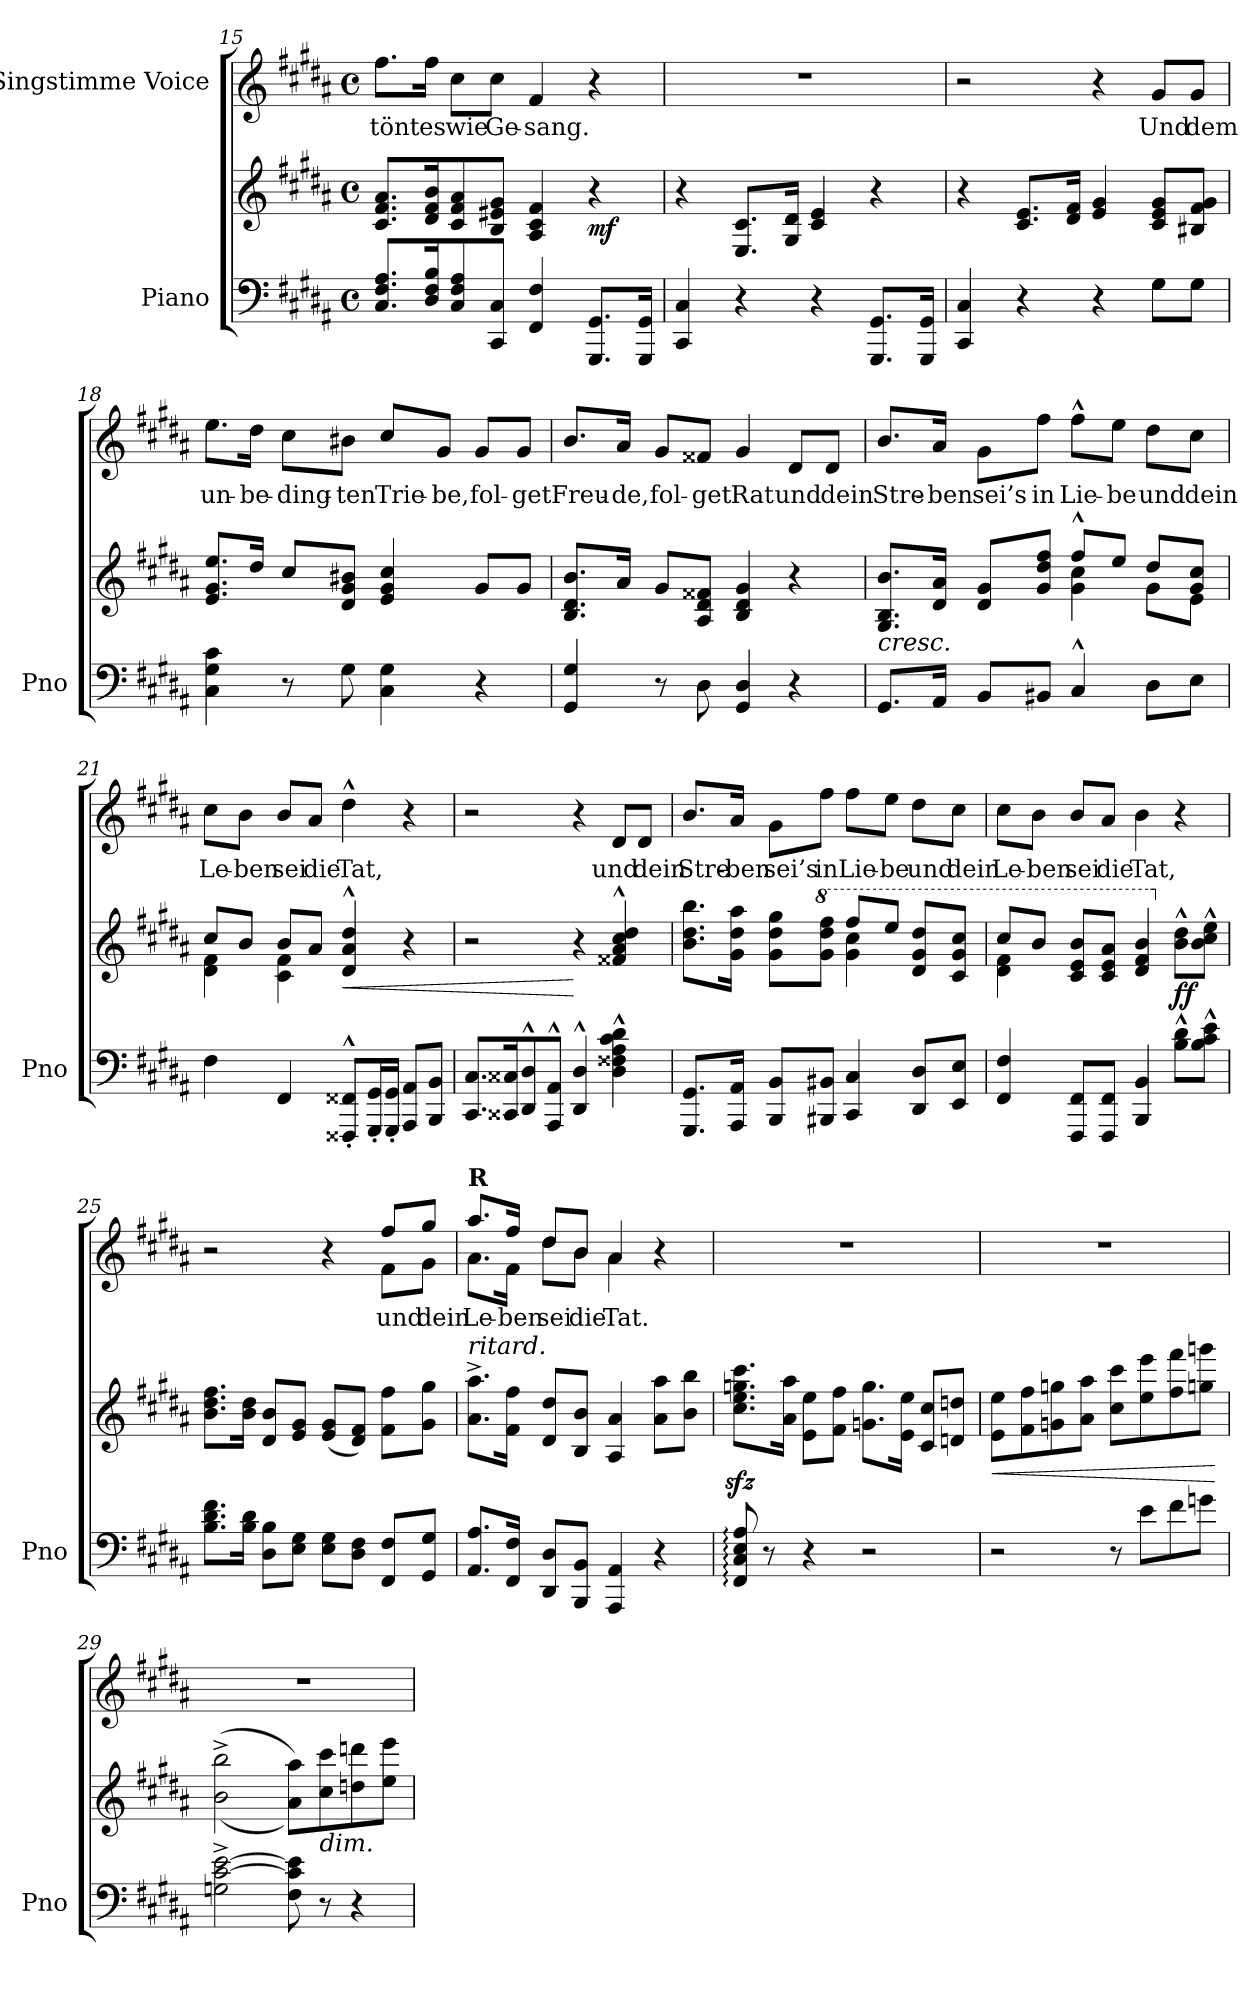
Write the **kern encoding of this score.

**kern	**kern	**dynam	**kern	**text
*part2	*part2	*part2	*part1	*part1
*staff3	*staff2	*staff2/3	*staff1	*staff1
*I"Piano	*	*	*I"Singstimme Voice	*
*I'Pno	*	*	*	*
*clefF4	*clefG2	*	*clefG2	*
*k[f#c#g#d#a#]	*k[f#c#g#d#a#]	*	*k[f#c#g#d#a#]	*
*M4/4	*M4/4	*	*M4/4	*
*met(c)	*met(c)	*	*met(c)	*
=15	=15	=15	=15	=15
!	!	!	!	!LO:LY:b
8.C#/ 8.F#/ 8.A#/L	8.c#/ 8.f#/ 8.a#/L	.	8.ff#\L	-tönt
!	!	!	!	!LO:LY:b
16D#/ 16F#/ 16B/K	16d#/ 16f#/ 16b/K	.	16ff#\Jk	es
!	!	!	!	!LO:LY:b
8C#/ 8F#/ 8A#/	8c#/ 8f#/ 8a#/	.	8cc#\L	wie
!	!	!	!	!LO:LY:b
8CC#/ 8C#/J	8B/ 8e#X/ 8g#/J	.	8cc#\J	Ge-
!	!	!	!	!LO:LY:b
4FF#/ 4F#/	4A#/ 4c#/ 4f#/	.	4f#/	-sang.
!	!	!LO:DY:b	!	!
8.GGG#/ 8.GG#/L	4r	mf	4r	.
16GGG#/ 16GG#/Jk	.	.	.	.
=16	=16	=16	=16	=16
4CC#/ 4C#/	4r	.	1r	.
4r	8.E/ 8.c#/L	.	.	.
.	16G#/ 16d#/Jk	.	.	.
4r	4c#/ 4e/	.	.	.
8.GGG#/ 8.GG#/L	4r	.	.	.
16GGG#/ 16GG#/Jk	.	.	.	.
=17	=17	=17	=17	=17
4CC#/ 4C#/	4r	.	2r	.
4r	8.c#/ 8.e/L	.	.	.
.	16d#/ 16f#/Jk	.	.	.
4r	4e/ 4g#/	.	4r	.
!	!	!	!	!LO:LY:b
8G#\L	8c#/ 8e/ 8g#/L	.	8g#/L	Und
!	!	!	!	!LO:LY:b
8G#\J	8B#X/ 8f#/ 8g#/J	.	8g#/J	dem
!!LO:LB:g=z
=18	=18	=18	=18	=18
!	!	!	!	!LO:LY:b
4C#\ 4G#\ 4c#\	8.e/ 8.g#/ 8.ee/L	.	8.ee\L	un-
!	!	!	!	!LO:LY:b
.	16dd#/Jk	.	16dd#\Jk	-be-
!	!	!	!	!LO:LY:b
8r	8cc#/L	.	8cc#\L	-ding-
!	!	!	!	!LO:LY:b
8G#\	8d#/ 8g#/ 8b#X/J	.	8b#X\J	-ten
!	!	!	!	!LO:LY:b
4C#\ 4G#\	4e/ 4g#/ 4cc#/	.	8cc#/L	Trie-
!	!	!	!	!LO:LY:b
.	.	.	8g#/J	-be,
!	!	!	!	!LO:LY:b
4r	8g#/L	.	8g#/L	fol-
!	!	!	!	!LO:LY:b
.	8g#/J	.	8g#/J	-get
=19	=19	=19	=19	=19
!	!	!	!	!LO:LY:b
4GG#/ 4G#/	8.B/ 8.d#/ 8.b/L	.	8.b/L	Freu-
!	!	!	!	!LO:LY:b
.	16a#/Jk	.	16a#/Jk	-de,
!	!	!	!	!LO:LY:b
8r	8g#/L	.	8g#/L	fol-
!	!	!	!	!LO:LY:b
8D#\	8A#/ 8d#/ 8f##X/J	.	8f##X/J	-get
!	!	!	!	!LO:LY:b
4GG#/ 4D#/	4B/ 4d#/ 4g#/	.	4g#/	Rat
!	!	!	!	!LO:LY:b
4r	4r	.	8d#/L	und
!	!	!	!	!LO:LY:b
.	.	.	8d#/J	dein
=20	=20	=20	=20	=20
*	*^	*	*	*
!	!LO:TX:b:i:t=cresc.	!	!	!	!
!	!	!	!	!	!LO:LY:b
8.GG#/L	8.G#/ 8.B/ 8.b/L	2ryy	.	8.b/L	Stre-
!	!	!	!	!	!LO:LY:b
16AA#/Jk	16d#/ 16a#/Jk	.	.	16a#/Jk	-ben
!	!	!	!	!	!LO:LY:b
8BB/L	8d#/ 8g#/L	.	.	8g#\L	sei’s
!	!	!	!	!	!LO:LY:b
8BB#X/J	8g#/ 8dd#/ 8ff#/J	.	.	8ff#\J	in
!	!	!	!	!	!LO:LY:b
4C#^^/	8ff#^^/L	4g#\ 4cc#\	.	8ff#^^\L	Lie-
!	!	!	!	!	!LO:LY:b
.	8ee/J	.	.	8ee\J	-be
!	!	!	!	!	!LO:LY:b
8D#\L	8dd#/L	8g#\L	.	8dd#\L	und
!	!	!	!	!	!LO:LY:b
8E\J	8g#/ 8cc#/J	8e\J	.	8cc#\J	dein
!!LO:LB:g=z
=21	=21	=21	=21	=21	=21
!	!	!	!	!	!LO:LY:b
4F#\	8cc#/L	4d#\ 4f#\	.	8cc#\L	Le-
!	!	!	!	!	!LO:LY:b
.	8b/J	.	.	8b\J	-ben
!	!	!	!	!	!LO:LY:b
4FF#/	8b/L	4c#\ 4f#\	.	8b/L	sei
!	!	!	!	!	!LO:LY:b
.	8a#/J	.	.	8a#/J	die
!	!	!	!LO:HP:b	!	!LO:LY:b
8FFF##X/'^^ 8FF##X/'^^L	4d#/^^ 4a#/^^ 4dd#/^^	2ryy	<	4dd#^^\	Tat,
16GGG#/' 16GG#/'L	.	.	.	.	.
16GGG#/' 16GG#/'JJ	.	.	.	.	.
8AAA#/ 8AA#/L	4r	.	.	4r	.
8BBB/ 8BB/J	.	.	.	.	.
*	*v	*v	*	*	*
=22	=22	=22	=22	=22
8.CC#/ 8.C#/L	2r	.	2r	.
16CC##X/ 16C##X/K	.	.	.	.
8DD#/^^ 8D#/^^	.	.	.	.
8AAA#/^^ 8AA#/^^J	.	.	.	.
4DD#/^^ 4D#/^^	4r	[	4r	.
!	!	!	!	!LO:LY:b
4D#\^^ 4F##X\^^ 4A#\^^ 4c#\^^ 4d#\^^	4f##X/^^ 4a#/^^ 4cc#/^^ 4dd#/^^	.	8d#/L	und
!	!	!	!	!LO:LY:b
.	.	.	8d#/J	dein
=23	=23	=23	=23	=23
*	*^	*	*	*
!	!	!	!	!	!LO:LY:b
8.GGG#/ 8.GG#/L	8.b\ 8.dd#\ 8.bb\L	2ryy	.	8.b/L	Stre-
!	!	!	!	!	!LO:LY:b
16AAA#/ 16AA#/Jk	16g#\ 16dd#\ 16aa#\Jk	.	.	16a#/Jk	-ben
!	!	!	!	!	!LO:LY:b
8BBB/ 8BB/L	8g#\ 8dd#\ 8gg#\L	.	.	8g#\L	sei’s
*	*8va	*	*	*	*
!	!	!	!	!	!LO:LY:b
8BBB#X/ 8BB#X/J	8gg#\ 8ddd#\ 8fff#\J	.	.	8ff#\J	in
!	!	!	!	!	!LO:LY:b
4CC#/ 4C#/	8fff#/L	4gg#\ 4ccc#\	.	8ff#\L	Lie-
!	!	!	!	!	!LO:LY:b
.	8eee/J	.	.	8ee\J	-be
!	!	!	!	!	!LO:LY:b
8DD#/ 8D#/L	8dd#/ 8gg#/ 8ddd#/L	4ryy	.	8dd#\L	und
!	!	!	!	!	!LO:LY:b
8EE/ 8E/J	8cc#/ 8gg#/ 8ccc#/J	.	.	8cc#\J	dein
!!LO:LB:g=z
=24	=24	=24	=24	=24	=24
!	!	!	!	!	!LO:LY:b
4FF#/ 4F#/	8ccc#/L	4dd#\ 4ff#\	.	8cc#\L	Le-
!	!	!	!	!	!LO:LY:b
.	8bb/J	.	.	8b\J	-ben
!	!	!	!	!	!LO:LY:b
8FFF#/ 8FF#/L	8cc#/ 8ee/ 8bb/L	2.ryy	.	8b/L	sei
!	!	!	!	!	!LO:LY:b
8FFF#/ 8FF#/J	8cc#/ 8ee/ 8aa#/J	.	.	8a#/J	die
!	!	!	!	!	!LO:LY:b
4BBB/ 4BB/	4dd#/ 4ff#/ 4bb/	.	.	4b\	Tat,
*	*X8va	*	*	*	*
!	!	!	!LO:DY:b	!	!
8B\^^ 8d#\^^L	8b\^^ 8dd#\^^L	.	ff	4r	.
8B\^^ 8c#\^^ 8e\^^J	8b\^^ 8cc#\^^ 8ee\^^J	.	.	.	.
*	*v	*v	*	*	*
=25	=25	=25	=25	=25
*	*	*	*^	*
8.B\ 8.d#\ 8.f#\L	8.b\ 8.dd#\ 8.ff#\L	.	2r	2.ryy	.
16B\ 16d#\Jk	16b\ 16dd#\Jk	.	.	.	.
8D#\ 8B\L	8d#/ 8b/L	.	.	.	.
8E\ 8G#\J	8e/ 8g#/J	.	.	.	.
8E\ 8G#\L	(<8e/ 8g#/L	.	4r	.	.
8D#\ 8F#\J	8d#/ 8f#/J)	.	.	.	.
!	!	!	!	!	!LO:LY:b
8FF#/ 8F#/L	8f#\ 8ff#\L	.	8ff#/L	8f#\L	und
!	!	!	!	!	!LO:LY:b
8GG#/ 8G#/J	8g#\ 8gg#\J	.	8gg#/J	8g#\J	dein
=26	=26	=26	=26	=26	=26
!	!	!	!LO:TX:a:B:t=R	!	!
!	!LO:TX:a:i:t=ritard.	!	!	!	!
!	!	!	!	!	!LO:LY:b
8.AA#/ 8.A#/L	8.a#\^ 8.aa#\^L	.	8.aa#/L	8.a#\L	Le-
!	!	!	!	!	!LO:LY:b
16FF#/ 16F#/Jk	16f#\ 16ff#\Jk	.	16ff#/Jk	16f#\Jk	-ben
!	!	!	!	!	!LO:LY:b
8DD#/ 8D#/L	8d#/ 8dd#/L	.	8dd#/L	8dd#\L	sei
!	!	!	!	!	!LO:LY:b
8BBB/ 8BB/J	8B/ 8b/J	.	8b/J	8b\J	die
!	!	!	!	!	!LO:LY:b
4AAA#/ 4AA#/	4A#/ 4a#/	.	4a#/	4a#\	Tat.
4r	8a#\ 8aa#\L	.	4r	4ryy	.
.	8b\ 8bb\J	.	.	.	.
*	*	*	*v	*v	*
=27	=27	=27	=27	=27
8FF#/: 8C#/: 8E/: 8A#/:	8.cc#\zz< 8.ee\zz< 8.ggn\zz< 8.ccc#\zz<L	.	1r	.
8r	.	.	.	.
.	16a#\ 16aa#\Jk	.	.	.
4r	8e\ 8ee\L	.	.	.
.	8f#\ 8ff#\J	.	.	.
2r	8.gn\ 8.gg\L	.	.	.
.	16e\ 16ee\Jk	.	.	.
.	8c#/ 8cc#/L	.	.	.
.	8dn/ 8ddn/J	.	.	.
!!LO:PB:g=z
=28	=28	=28	=28	=28
!	!	!LO:HP:b	!	!
2r	8e\ 8ee\L	<	1r	.
.	8f#\ 8ff#\	.	.	.
.	8gn\ 8ggn\	.	.	.
.	8a#\ 8aa#\J	.	.	.
8r	8cc#\ 8ccc#\L	.	.	.
8e\L	8ee\ 8eee\	.	.	.
8f#\	8ff#\ 8fff#\	.	.	.
8gn\J	8ggn\ 8gggn\J	.	.	.
.	.	[	.	.
=29	=29	=29	=29	=29
2Gn\^ [2c#\^ [2e\^	(<(>2b\^ 2bb\^	.	1r	.
8F#\ 8c#\] 8e\]	8a#\ 8aa#\L))	.	.	.
!	!LO:TX:b:i:t=dim.	!	!	!
8r	8cc#\ 8ccc#\	.	.	.
4r	8ddn\ 8dddn\	.	.	.
.	8ee\ 8eee\J	.	.	.
=	=	=	=	=
*-	*-	*-	*-	*-
